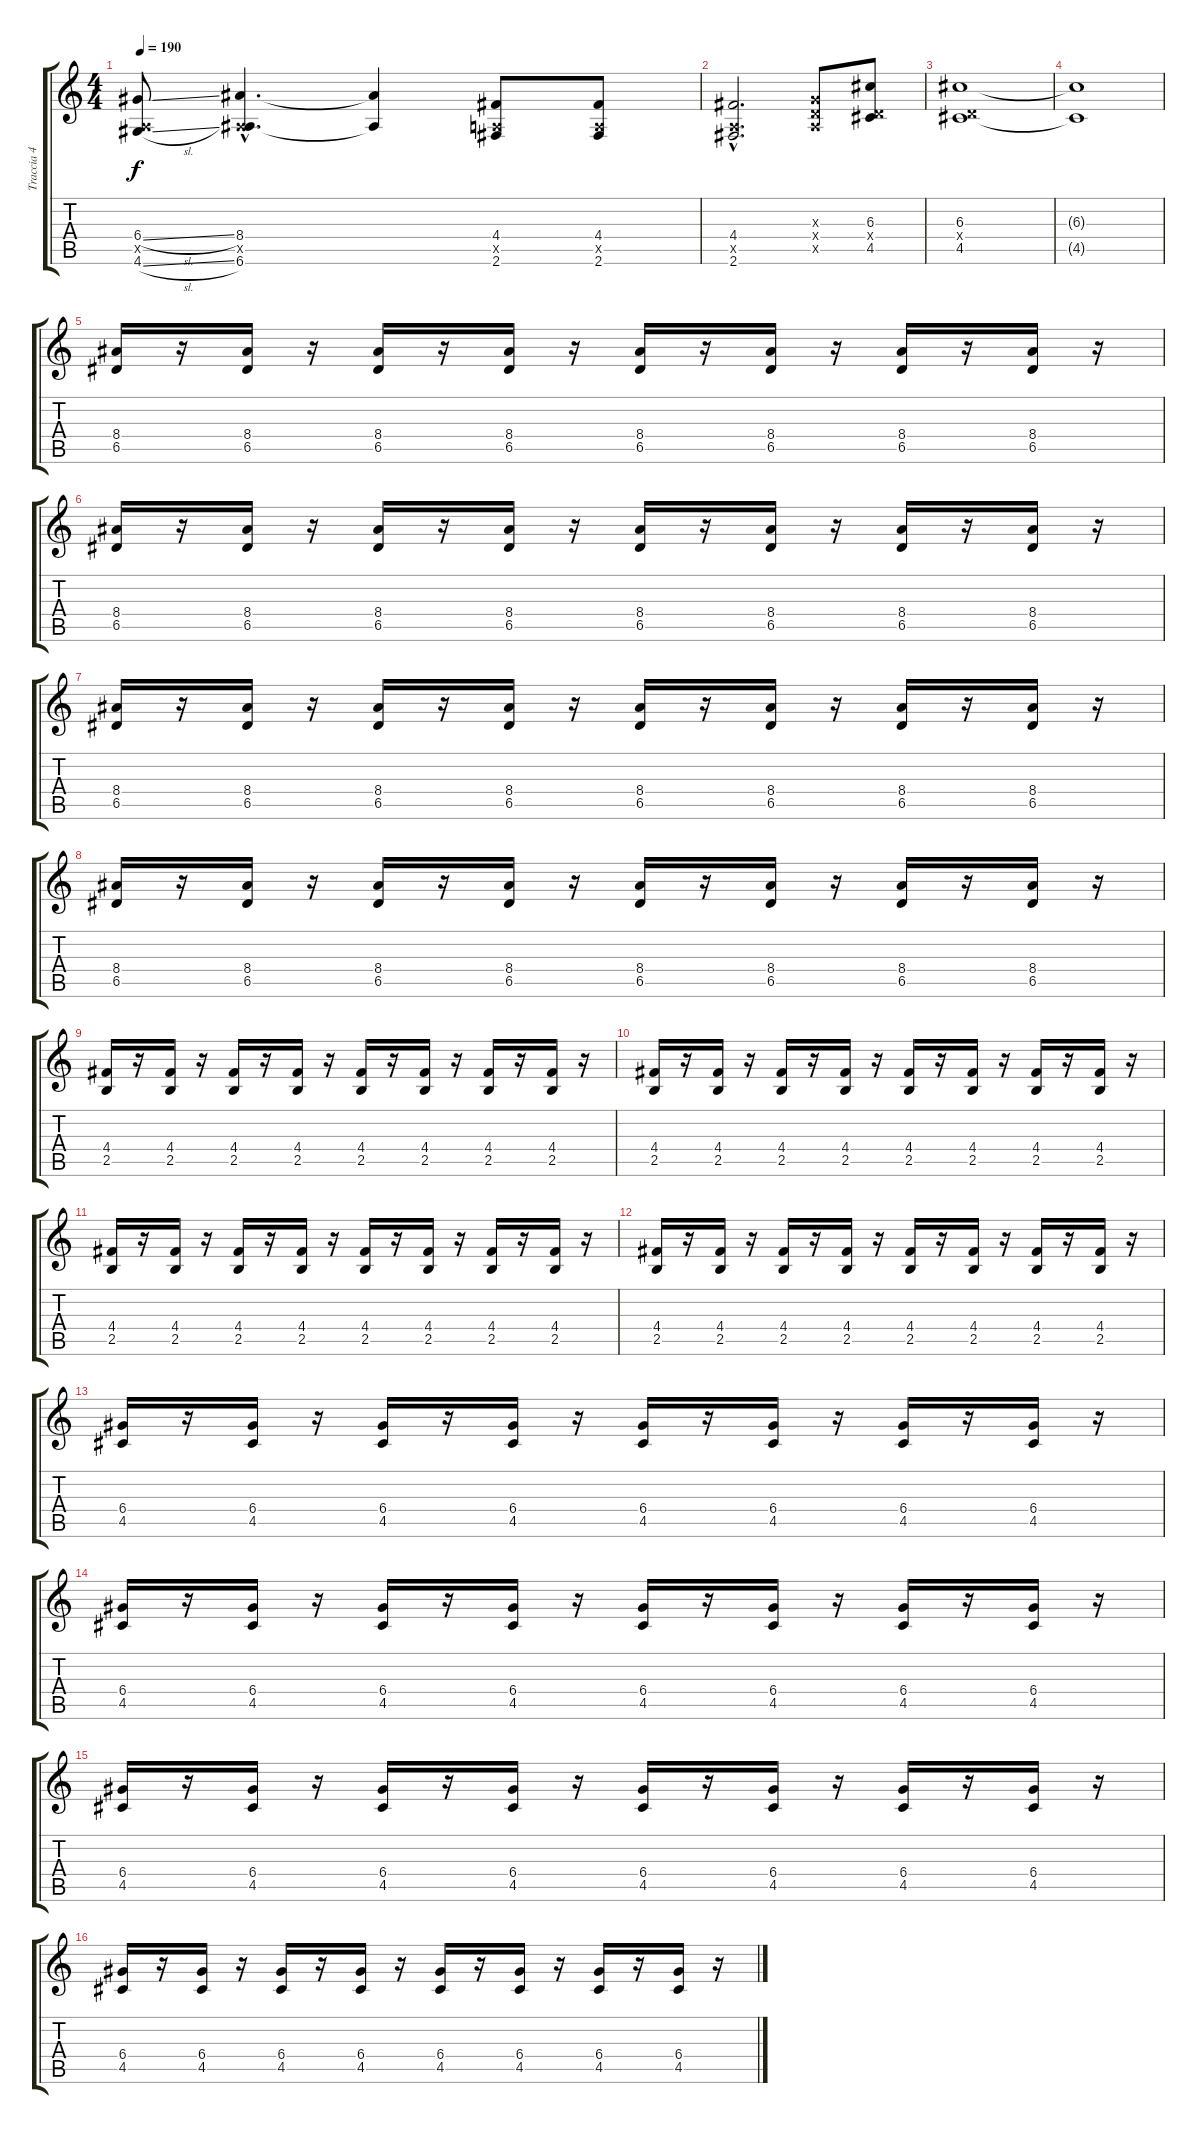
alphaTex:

\track ("Traccia 4" "Traccia 4") {instrument overdrivenguitar}
\staff {score tabs}
\tuning (E4 B3 G3 D3 A2 E2) {hide}
\ts (4 4)
\tempo 190
\clef g2
\ks c
(6.4{sl} 0.5{x} 4.6{sl}).8{dy f} (8.4{hac} 0.5{hac x} 6.6{hac}).4{d} (8.4{t} 6.6{t}).4 (4.4 0.5{x} 2.6).8 (4.4 0.5{x} 2.6).8 |
(4.4{hac} 0.5{hac x} 2.6{hac}).2{d} (0.3{x} 0.4{x} 0.5{x}).8 (6.3 0.4{x} 4.5).8 |
(6.3 0.4{x} 4.5).1 |
(6.3{t} 4.5{t}).1 |
(8.4 6.5).16 r.16 (8.4 6.5).16 r.16 (8.4 6.5).16 r.16 (8.4 6.5).16 r.16 (8.4 6.5).16 r.16 (8.4 6.5).16 r.16 (8.4 6.5).16 r.16 (8.4 6.5).16 r.16 |
(8.4 6.5).16 r.16 (8.4 6.5).16 r.16 (8.4 6.5).16 r.16 (8.4 6.5).16 r.16 (8.4 6.5).16 r.16 (8.4 6.5).16 r.16 (8.4 6.5).16 r.16 (8.4 6.5).16 r.16 |
(8.4 6.5).16 r.16 (8.4 6.5).16 r.16 (8.4 6.5).16 r.16 (8.4 6.5).16 r.16 (8.4 6.5).16 r.16 (8.4 6.5).16 r.16 (8.4 6.5).16 r.16 (8.4 6.5).16 r.16 |
(8.4 6.5).16 r.16 (8.4 6.5).16 r.16 (8.4 6.5).16 r.16 (8.4 6.5).16 r.16 (8.4 6.5).16 r.16 (8.4 6.5).16 r.16 (8.4 6.5).16 r.16 (8.4 6.5).16 r.16 |
(4.4 2.5).16 r.16 (4.4 2.5).16 r.16 (4.4 2.5).16 r.16 (4.4 2.5).16 r.16 (4.4 2.5).16 r.16 (4.4 2.5).16 r.16 (4.4 2.5).16 r.16 (4.4 2.5).16 r.16 |
(4.4 2.5).16 r.16 (4.4 2.5).16 r.16 (4.4 2.5).16 r.16 (4.4 2.5).16 r.16 (4.4 2.5).16 r.16 (4.4 2.5).16 r.16 (4.4 2.5).16 r.16 (4.4 2.5).16 r.16 |
(4.4 2.5).16 r.16 (4.4 2.5).16 r.16 (4.4 2.5).16 r.16 (4.4 2.5).16 r.16 (4.4 2.5).16 r.16 (4.4 2.5).16 r.16 (4.4 2.5).16 r.16 (4.4 2.5).16 r.16 |
(4.4 2.5).16 r.16 (4.4 2.5).16 r.16 (4.4 2.5).16 r.16 (4.4 2.5).16 r.16 (4.4 2.5).16 r.16 (4.4 2.5).16 r.16 (4.4 2.5).16 r.16 (4.4 2.5).16 r.16 |
(6.4 4.5).16 r.16 (6.4 4.5).16 r.16 (6.4 4.5).16 r.16 (6.4 4.5).16 r.16 (6.4 4.5).16 r.16 (6.4 4.5).16 r.16 (6.4 4.5).16 r.16 (6.4 4.5).16 r.16 |
(6.4 4.5).16 r.16 (6.4 4.5).16 r.16 (6.4 4.5).16 r.16 (6.4 4.5).16 r.16 (6.4 4.5).16 r.16 (6.4 4.5).16 r.16 (6.4 4.5).16 r.16 (6.4 4.5).16 r.16 |
(6.4 4.5).16 r.16 (6.4 4.5).16 r.16 (6.4 4.5).16 r.16 (6.4 4.5).16 r.16 (6.4 4.5).16 r.16 (6.4 4.5).16 r.16 (6.4 4.5).16 r.16 (6.4 4.5).16 r.16 |
(6.4 4.5).16 r.16 (6.4 4.5).16 r.16 (6.4 4.5).16 r.16 (6.4 4.5).16 r.16 (6.4 4.5).16 r.16 (6.4 4.5).16 r.16 (6.4 4.5).16 r.16 (6.4 4.5).16 r.16
